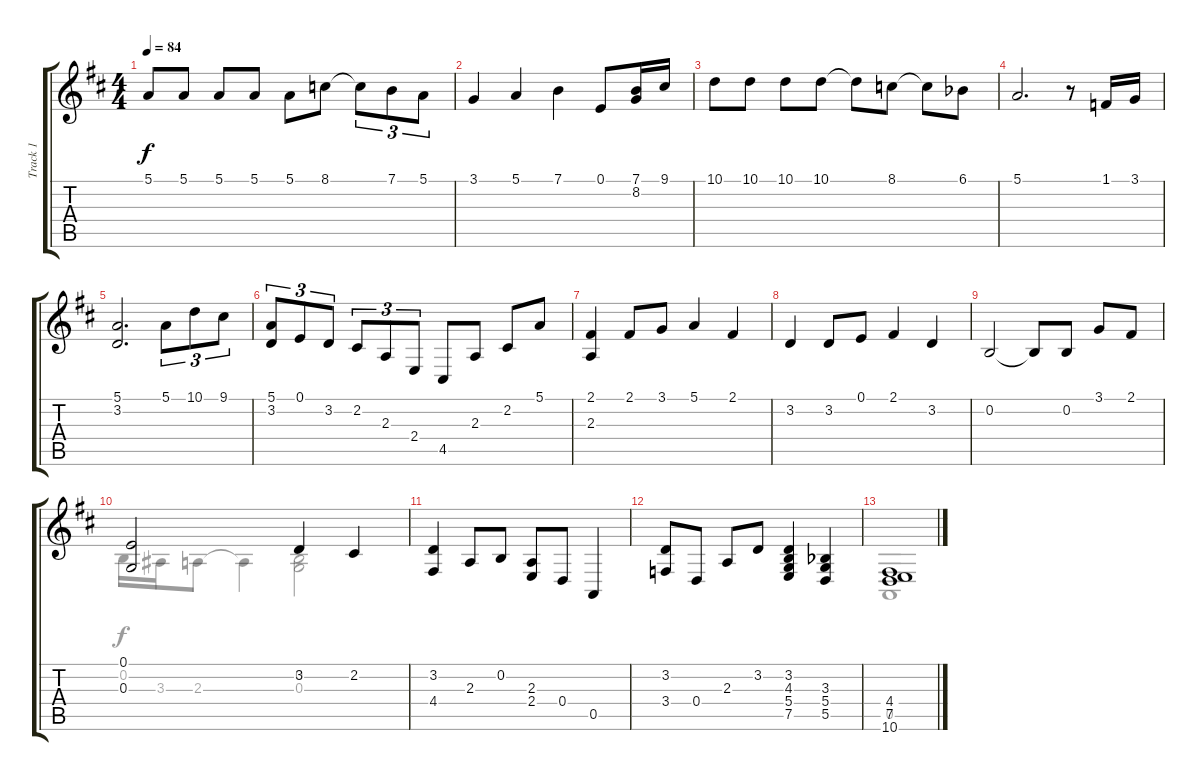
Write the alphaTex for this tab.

\track ("Track 1" "Track 1") {instrument electricpiano1}
\staff {score tabs}
\tuning (E4 B3 G3 D3 A2 E2) {hide}
\voice
\ts (4 4)
\tempo 84
\clef g2
\ks d
5.1.8{dy f} 5.1.8 5.1.8 5.1.8 5.1.8 8.1.8 8.1{t}.8{tu (3 2)} 7.1.8{tu (3 2)} 5.1.8{tu (3 2)} |
3.1.4 5.1.4 7.1.4 0.1.8 (7.1 8.2).16 9.1.16 |
10.1.8 10.1.8 10.1.8 10.1.8 10.1{t}.8 8.1.8 8.1{t}.8 6.1{acc b}.8 |
5.1.2{d} r.8 1.1.16 3.1.16 |
(5.1 3.2).2{d} 5.1.8{tu (3 2)} 10.1.8{tu (3 2)} 9.1.8{tu (3 2)} |
(5.1 3.2).8{tu (3 2)} 0.1.8{tu (3 2)} 3.2.8{tu (3 2)} 2.2.8{tu (3 2)} 2.3.8{tu (3 2)} 2.4.8{tu (3 2)} 4.5.8 2.3.8 2.2.8 5.1.8 |
(2.1 2.3).4 2.1.8 3.1.8 5.1.4 2.1.4 |
3.2.4 3.2.8 0.1.8 2.1.4 3.2.4 |
0.2.2 0.2{t}.8 0.2.8 3.1.8 2.1.8 |
(0.1 0.3).2 3.2.4 2.2.4 |
(3.2 4.4).4 2.3.8 0.2.8 (2.3 2.4).8 0.4.8 0.5.4 |
(3.2 3.4).8 0.4.8 2.3.8 3.2.8 (3.2 4.3 5.4 7.5).4 (3.3{acc b} 5.4 5.5).4 |
(4.4 7.5 10.6).1
\voice
\clef g2
\ottava regular
\simile none
\ks d
|
|
|
|
|
|
|
|
|
0.2.16 3.3.16 2.3.8 2.3{t}.4 (0.2 0.3).2 |
|
|
0.5.1
